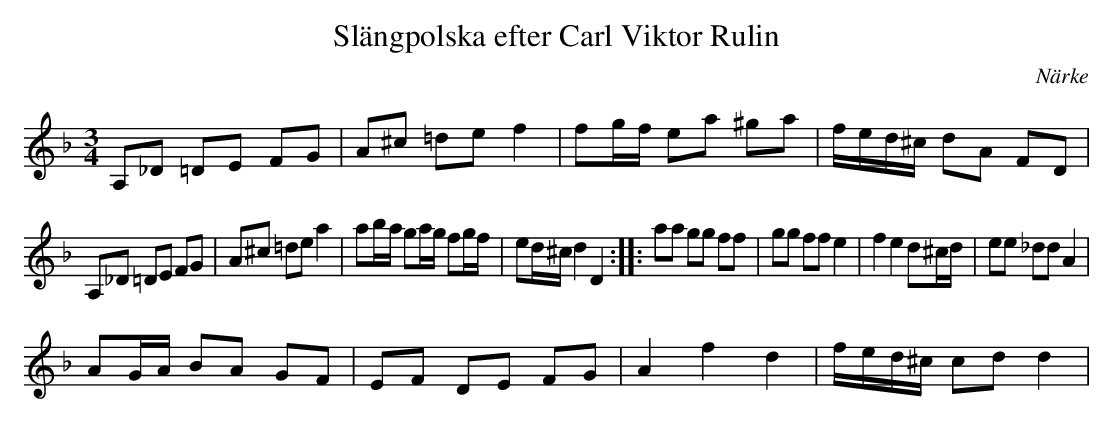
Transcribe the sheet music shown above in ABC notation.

X:1
T:Slängpolska efter Carl Viktor Rulin
L:1/8
M:3/4
O: Närke
K:Dm
A,_D =DE FG | A^c =de f2 | fg/f/ ea ^ga | f/e/d/^c/ dA FD |$ A,_D =DE FG | A^c =de a2 |
ab/a/ ga/g/ fg/f/ | ed/^c/ d2 D2 ::
aa gg ff | gg ff e2 | f2 e2 d^c/d/ | ee _dd A2 |$
AG/A/ BA GF | EF DE FG | A2 f2 d2 | f/e/d/^c/ cd d2 |
